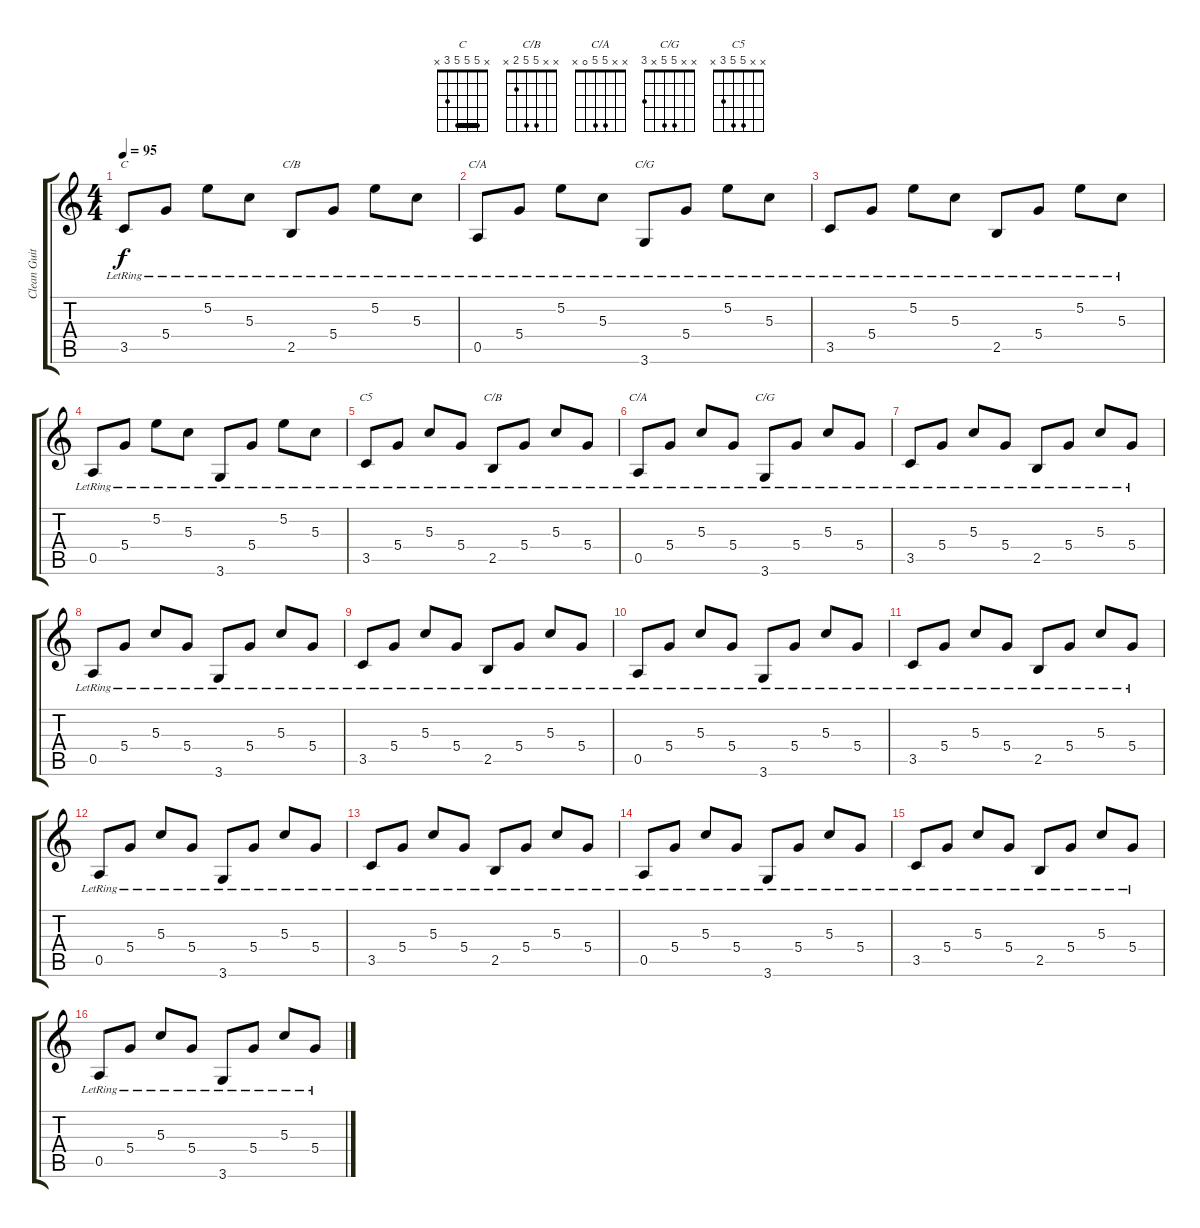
\track ("Clean Guitar" "Clean Guit") {instrument electricguitarclean}
\staff {score tabs}
\tuning (E4 B3 G3 D3 A2 E2) {hide}
\chord ("C" x 5 5 5 3 x) {barre 5}
\chord ("C/B" x 5 5 5 2 x) {barre 5}
\chord ("C/A" x 5 5 5 0 x)
\chord ("C/G" x 5 5 5 x 3) {barre 5}
\chord ("C5" x x 5 5 3 x)
\chord ("C/B" x x 5 5 2 x)
\chord ("C/A" x x 5 5 0 x)
\chord ("C/G" x x 5 5 x 3)
\ts (4 4)
\tempo 95
\clef g2
\ks c
3.5{lr}.8{ch "C" dy f} 5.4{lr}.8 5.2{lr}.8 5.3{lr}.8 2.5{lr}.8{ch "C/B"} 5.4{lr}.8 5.2{lr}.8 5.3{lr}.8 |
0.5{lr}.8{ch "C/A"} 5.4{lr}.8 5.2{lr}.8 5.3{lr}.8 3.6{lr}.8{ch "C/G"} 5.4{lr}.8 5.2{lr}.8 5.3{lr}.8 |
3.5{lr}.8 5.4{lr}.8 5.2{lr}.8 5.3{lr}.8 2.5{lr}.8 5.4{lr}.8 5.2{lr}.8 5.3{lr}.8 |
0.5{lr}.8 5.4{lr}.8 5.2{lr}.8 5.3{lr}.8 3.6{lr}.8 5.4{lr}.8 5.2{lr}.8 5.3{lr}.8 |
3.5{lr}.8{ch "C5"} 5.4{lr}.8 5.3{lr}.8 5.4{lr}.8 2.5{lr}.8{ch "C/B"} 5.4{lr}.8 5.3{lr}.8 5.4{lr}.8 |
0.5{lr}.8{ch "C/A"} 5.4{lr}.8 5.3{lr}.8 5.4{lr}.8 3.6{lr}.8{ch "C/G"} 5.4{lr}.8 5.3{lr}.8 5.4{lr}.8 |
3.5{lr}.8 5.4{lr}.8 5.3{lr}.8 5.4{lr}.8 2.5{lr}.8 5.4{lr}.8 5.3{lr}.8 5.4{lr}.8 |
0.5{lr}.8 5.4{lr}.8 5.3{lr}.8 5.4{lr}.8 3.6{lr}.8 5.4{lr}.8 5.3{lr}.8 5.4{lr}.8 |
3.5{lr}.8 5.4{lr}.8 5.3{lr}.8 5.4{lr}.8 2.5{lr}.8 5.4{lr}.8 5.3{lr}.8 5.4{lr}.8 |
0.5{lr}.8 5.4{lr}.8 5.3{lr}.8 5.4{lr}.8 3.6{lr}.8 5.4{lr}.8 5.3{lr}.8 5.4{lr}.8 |
3.5{lr}.8 5.4{lr}.8 5.3{lr}.8 5.4{lr}.8 2.5{lr}.8 5.4{lr}.8 5.3{lr}.8 5.4{lr}.8 |
0.5{lr}.8 5.4{lr}.8 5.3{lr}.8 5.4{lr}.8 3.6{lr}.8 5.4{lr}.8 5.3{lr}.8 5.4{lr}.8 |
3.5{lr}.8 5.4{lr}.8 5.3{lr}.8 5.4{lr}.8 2.5{lr}.8 5.4{lr}.8 5.3{lr}.8 5.4{lr}.8 |
0.5{lr}.8 5.4{lr}.8 5.3{lr}.8 5.4{lr}.8 3.6{lr}.8 5.4{lr}.8 5.3{lr}.8 5.4{lr}.8 |
3.5{lr}.8 5.4{lr}.8 5.3{lr}.8 5.4{lr}.8 2.5{lr}.8 5.4{lr}.8 5.3{lr}.8 5.4{lr}.8 |
0.5{lr}.8 5.4{lr}.8 5.3{lr}.8 5.4{lr}.8 3.6{lr}.8 5.4{lr}.8 5.3{lr}.8 5.4{lr}.8
